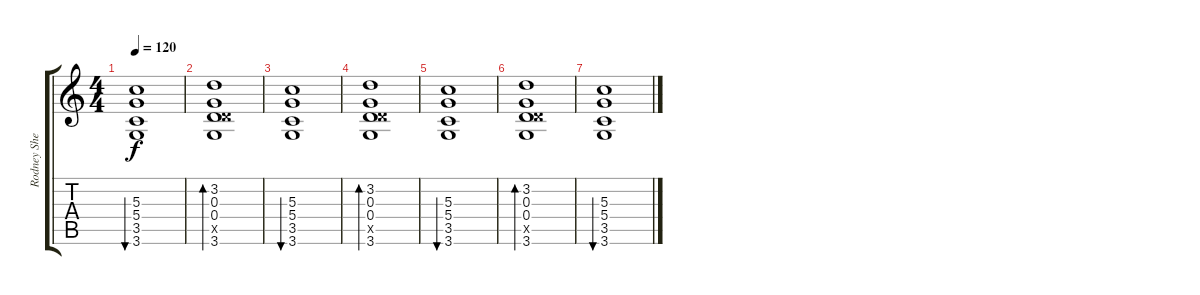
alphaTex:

\track ("Rodney Sheppard - Guitar 2" "Rodney She") {instrument acousticguitarsteel}
\staff {score tabs}
\tuning (E4 B3 G3 D3 A2 E2) {hide}
\ts (4 4)
\tempo 120
\clef g2
\ks c
(5.3 5.4 3.5 3.6).1{bu 60 dy f} |
(3.2 0.3 0.4 5.5{x} 3.6).1{bd 480} |
(5.3 5.4 3.5 3.6).1{bu 60} |
(3.2 0.3 0.4 5.5{x} 3.6).1{bd 480 volume 3} |
(5.3 5.4 3.5 3.6).1{bu 60} |
(3.2 0.3 0.4 5.5{x} 3.6).1{bd 480 volume 0} |
(5.3 5.4 3.5 3.6).1{bu 60}
